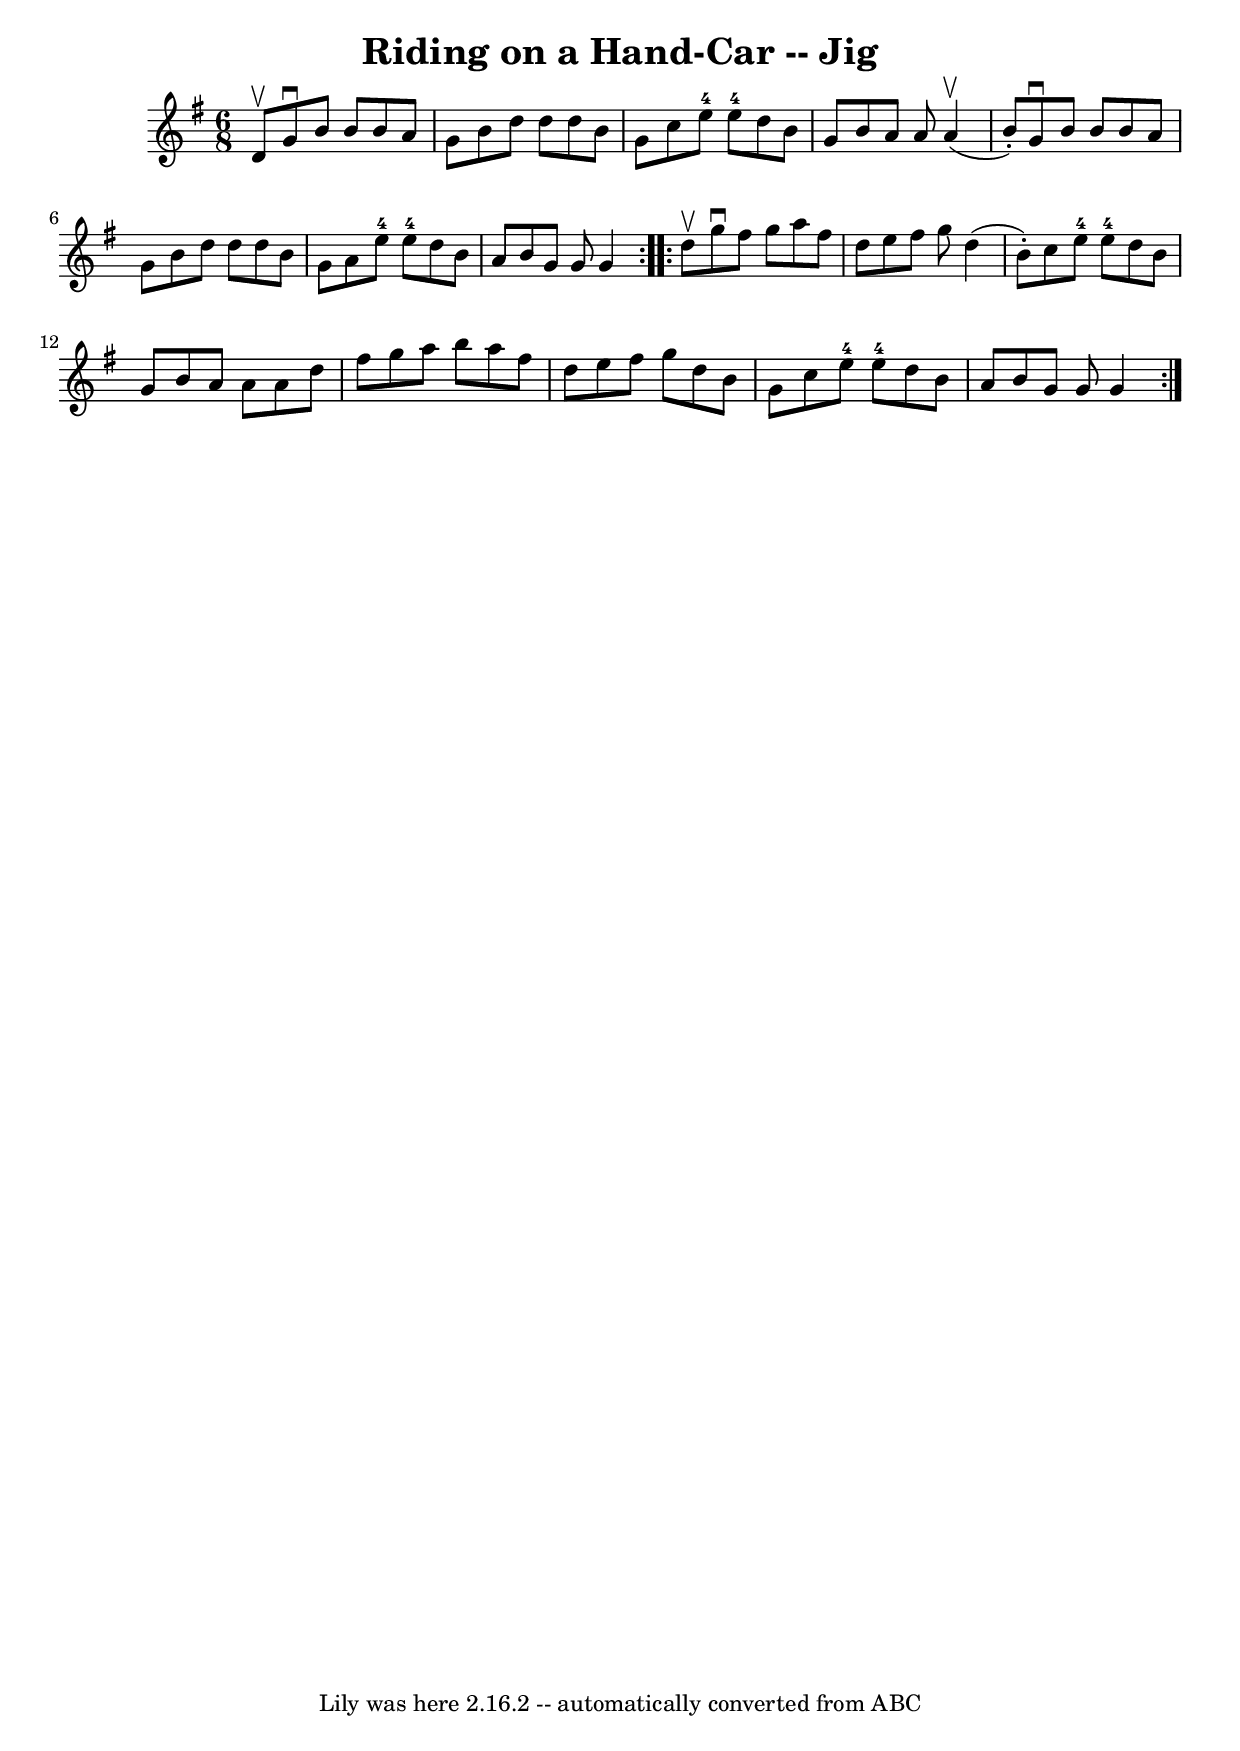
\version "2.16.2"
\include "Mammoth.ily"
\header {
  %% book = "Ryan's Mammoth Collection"
  crossRefNumber = "1"
  footnotes = ""
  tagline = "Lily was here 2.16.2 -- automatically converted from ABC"
  title = "Riding on a Hand-Car -- Jig"

}
voicedefault =  {



  \repeat volta 2 {

    \time 6/8 
    \key g \major
    d'8^\upbow |
    g'8^\downbow b'8 b'8    
    b'8 a'8 g'8  |
    b'8 d''8 d''8 d''8 b'8 g'8  
    |
    c''8 e''8-4 e''8-4 d''8 b'8 g'8  |
    b'8   
    a'8 a'8 a'4^\upbow(b'8 -.) |
    g'8^\downbow b'8 b'8 
    b'8 a'8 g'8  |
    b'8 d''8 d''8 d''8 b'8 g'8  
    |
    a'8 e''8-4 e''8-4 d''8 b'8 a'8  |
    b'8    
    g'8 g'8 g'4  
  } 
  \repeat volta 2 {
    d''8^\upbow |
    g''8^\downbow fis''8 g''8 a''8 fis''8 d''8  |
    e''8 fis''8 
    g''8 d''4 (b'8 -.) |
    c''8 e''8-4 e''8-4 d''8   
    b'8 g'8  |
    b'8 a'8 a'8 a'8 d''8 fis''8  |
    
    g''8 a''8 b''8 a''8 fis''8 d''8  |
    e''8 fis''8    
    g''8 d''8 b'8 g'8  |
    c''8 e''8-4 e''8-4 d''8    
    b'8 a'8  |
    b'8 g'8 g'8 g'4  
  }   

}

\score{
  <<

    \context Staff="default"
    {
      \voicedefault 
      
    }

  >>
  \layout {
    
  }
  \midi {
  }

}
